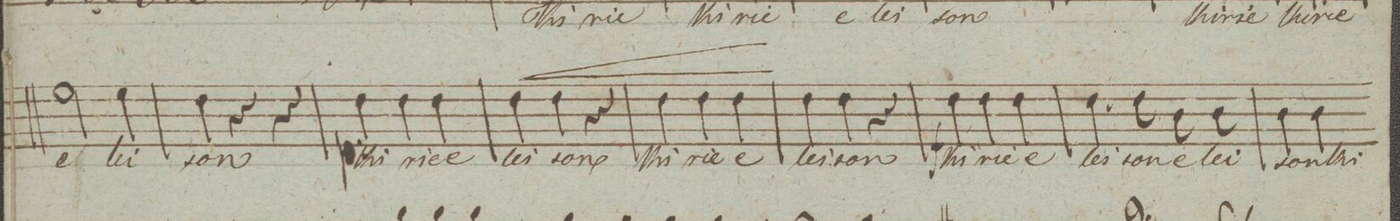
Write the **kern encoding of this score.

**kern	**text	**dynam
*I"Tenore.	*	*
*clefC4	*	*
*k[]	*	*
*M3/4	*	*
2d\	e-	.
4d\	-lei-	.
=15	=15	=15
4c\	-son	.
4r	.	.
4r	.	.
=16	=16	=16
4c\	Ki-	p
4c\	-rie	.
4c\	e-	.
=17	=17	=17
4c\	-lei-	<
4c\	-son	.
4r	.	.
=18	=18	=18
4c\	Ki-	.
4c\	-rie	.
4c\	e-	[[
=19	=19	=19
4c\	-lei-	.
4c\	-son	.
4r	.	.
=20	=20	=20
4c\	Ki-	f
4c\	-rie	.
4c\	e-	.
=21	=21	=21
4.c\	-lei-	.
8c\	-son	.
8A\	e-	.
8A\	-lei-	.
=22	=22	=22
4A\	-son	.
4A\	Ki-	.
*-	*-	*-
